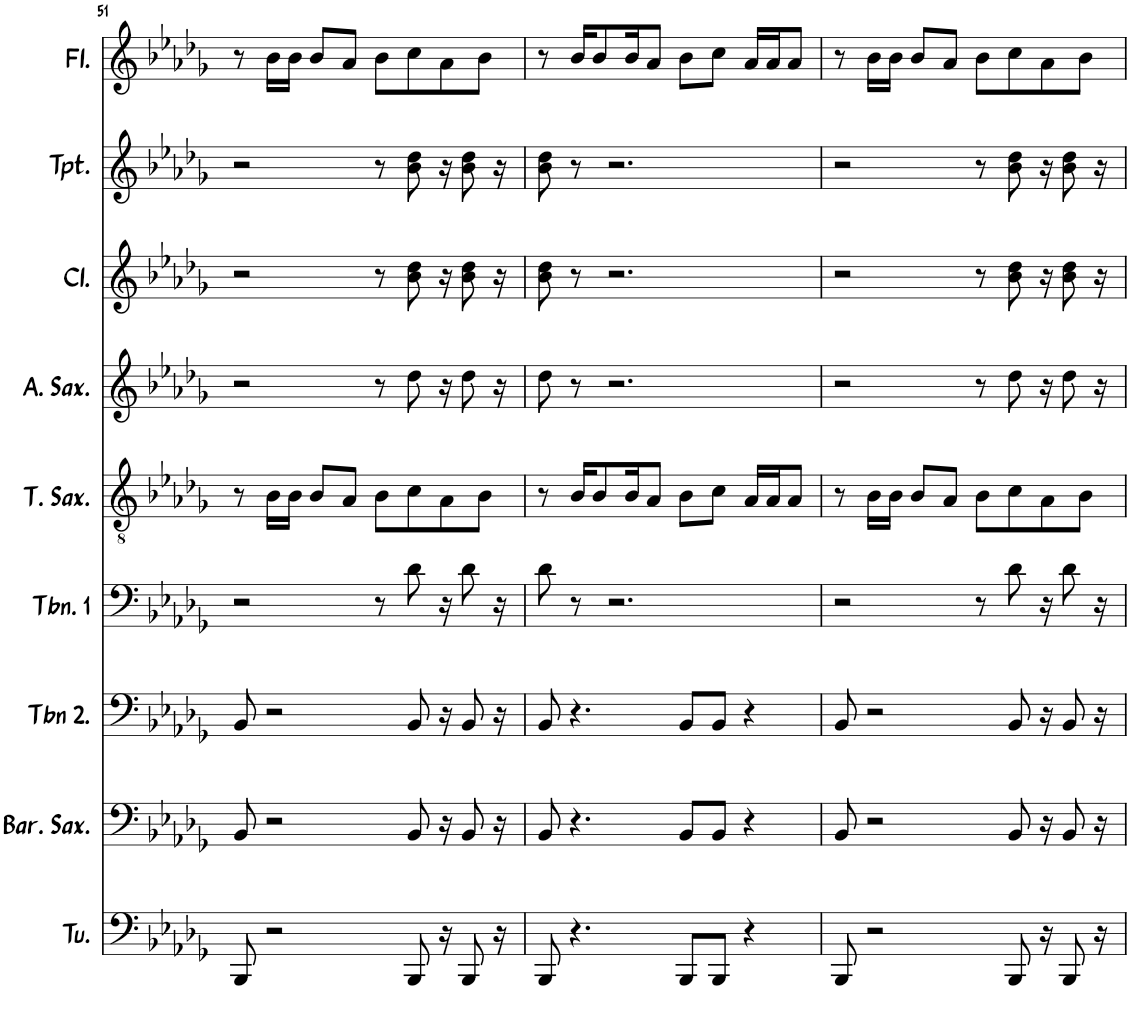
**kern	**kern	**kern	**kern	**kern	**kern	**kern	**kern	**kern
*part9	*part8	*part7	*part6	*part5	*part4	*part3	*part2	*part1
*staff9	*staff8	*staff7	*staff6	*staff5	*staff4	*staff3	*staff2	*staff1
*I"Tuba	*I"Baritone Saxophone	*I"Trombone 2	*I"Trombone 1	*I"Tenor Saxophone	*I"Alto Saxophone	*I"Clarinet	*I"Trumpet	*I"Flute
*I'Tu.	*I'Bar. Sax.	*I'Tbn 2.	*I'Tbn. 1	*I'T. Sax.	*I'A. Sax.	*I'Cl.	*I'Tpt.	*I'Fl.
!!LO:PB:g=z
*clefF4	*clefF4	*clefF4	*clefF4	*clefGv2	*clefG2	*clefG2	*clefG2	*clefG2
*	*ITrd12c21	*	*	*ITrd8c14	*ITrd5c9	*ITrd1c2	*ITrd1c2	*
*k[b-e-a-d-g-]	*k[b-e-a-d-g-]	*k[b-e-a-d-g-]	*k[b-e-a-d-g-]	*k[b-e-a-d-g-]	*k[b-e-a-d-g-]	*k[b-e-a-d-g-]	*k[b-e-a-d-g-]	*k[b-e-a-d-g-]
*M4/4	*M4/4	*M4/4	*M4/4	*M4/4	*M4/4	*M4/4	*M4/4	*M4/4
=51	=51	=51	=51	=51	=51	=51	=51	=51
8BBB-/	8BB-/	8BB-/	2r	8r	2r	2r	2r	8r
2r	2r	2r	.	16B-\LL	.	.	.	16b-\LL
.	.	.	.	16B-\JJ	.	.	.	16b-\JJ
.	.	.	.	8B-/L	.	.	.	8b-/L
.	.	.	.	8A-/J	.	.	.	8a-/J
.	.	.	8r	8B-\L	8r	8r	8r	8b-\L
8BBB-/	8BB-/	8BB-/	8d-\	8c\	8dd-\	8b-\ 8dd-\	8b-\ 8dd-\	8cc\
16r	16r	16r	16r	8A-\	16r	16r	16r	8a-\
8BBB-/	8BB-/	8BB-/	8d-\	.	8dd-\	8b-\ 8dd-\	8b-\ 8dd-\	.
.	.	.	.	8B-\J	.	.	.	8b-\J
16r	16r	16r	16r	.	16r	16r	16r	.
=52	=52	=52	=52	=52	=52	=52	=52	=52
8BBB-/	8BB-/	8BB-/	8d-\	8r	8dd-\	8b-\ 8dd-\	8b-\ 8dd-\	8r
4.r	4.r	4.r	8r	16B-/KL	8r	8r	8r	16b-/KL
.	.	.	.	8B-/	.	.	.	8b-/
.	.	.	2.r	.	2.r	2.r	2.r	.
.	.	.	.	16B-/K	.	.	.	16b-/K
.	.	.	.	8A-/J	.	.	.	8a-/J
8BBB-/L	8BB-/L	8BB-/L	.	8B-\L	.	.	.	8b-\L
8BBB-/J	8BB-/J	8BB-/J	.	8c\J	.	.	.	8cc\J
4r	4r	4r	.	16A-/LL	.	.	.	16a-/LL
.	.	.	.	16A-/J	.	.	.	16a-/J
.	.	.	.	8A-/J	.	.	.	8a-/J
=53	=53	=53	=53	=53	=53	=53	=53	=53
8BBB-/	8BB-/	8BB-/	2r	8r	2r	2r	2r	8r
2r	2r	2r	.	16B-\LL	.	.	.	16b-\LL
.	.	.	.	16B-\JJ	.	.	.	16b-\JJ
.	.	.	.	8B-/L	.	.	.	8b-/L
.	.	.	.	8A-/J	.	.	.	8a-/J
.	.	.	8r	8B-\L	8r	8r	8r	8b-\L
8BBB-/	8BB-/	8BB-/	8d-\	8c\	8dd-\	8b-\ 8dd-\	8b-\ 8dd-\	8cc\
16r	16r	16r	16r	8A-\	16r	16r	16r	8a-\
8BBB-/	8BB-/	8BB-/	8d-\	.	8dd-\	8b-\ 8dd-\	8b-\ 8dd-\	.
.	.	.	.	8B-\J	.	.	.	8b-\J
16r	16r	16r	16r	.	16r	16r	16r	.
=	=	=	=	=	=	=	=	=
*-	*-	*-	*-	*-	*-	*-	*-	*-
